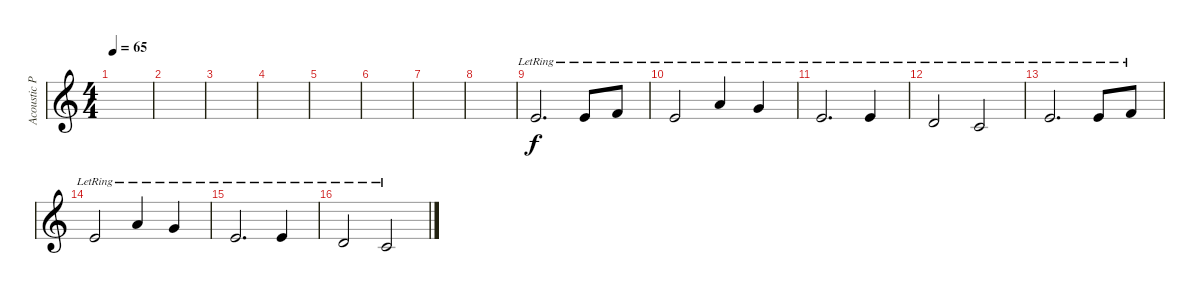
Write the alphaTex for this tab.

\track ("Acoustic Piano (Staff 1)" "Acoustic P") {instrument acousticgrandpiano}
\staff {score}
\tuning (E4 B3 G3 D3 A2 E2 B1) {hide}
\ts (4 4)
\tempo 65
\clef g2
\ks c
|
|
|
|
|
|
|
|
0.1{lr}.2{d} 0.1{lr}.8 1.1{lr}.8 |
0.1{lr}.2 5.1{lr}.4 3.1{lr}.4 |
0.1{lr}.2{d} 0.1{lr}.4 |
3.2{lr}.2 1.2{lr}.2 |
0.1{lr}.2{d} 0.1{lr}.8 1.1{lr}.8 |
0.1{lr}.2 5.1{lr}.4 3.1{lr}.4 |
0.1{lr}.2{d} 0.1{lr}.4 |
3.2{lr}.2 1.2{lr}.2
